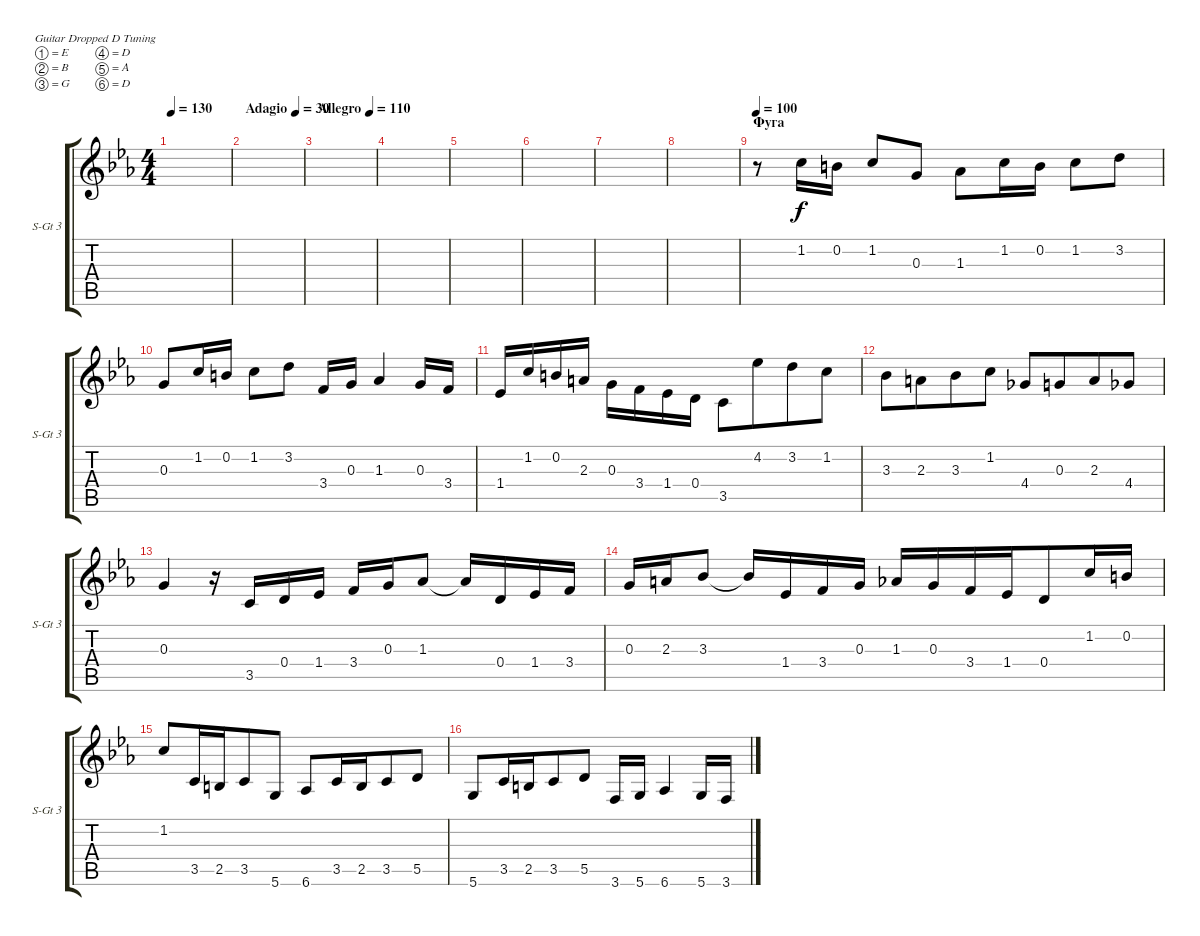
\defaultSystemsLayout 4
\bracketExtendMode groupsimilarinstruments
\useSystemSignSeparator
\singleTrackTrackNamePolicy allsystems
\multiTrackTrackNamePolicy allsystems
\firstSystemTrackNameOrientation horizontal
\otherSystemsTrackNameOrientation horizontal
\track ("Steel Guitar 3" "S-Gt 3") {instrument acousticguitarsteel}
\staff {score tabs}
\tuning (E4 B3 G3 D3 A2 D2)
\ts (4 4)
\tempo 130
\clef g2
\ks cminor
|
\tempo (30 "Adagio")
|
\tempo (110 "Allegro")
|
|
|
|
|
|
\beaming (8 2 2 2 2)
\section ("" "Фуга")
\tempo 100
r.8 1.2.16 0.2.16 1.2.8 0.3.8 1.3.8 1.2.16 0.2.16 1.2.8 3.2.8 |
0.3.8 1.2.16 0.2.16 1.2.8 3.2.8 3.4.16 0.3.16 1.3.4 0.3.16 3.4.16 |
\beaming (8 4 4)
1.4.16 1.2.16 0.2.16 2.3.16{beam split} 0.3.16 3.4.16 1.4.16 0.4.16 3.5.8{beam invert} 4.2.8{beam merge} 3.2.8 1.2.8 |
3.3.8 2.3.8 3.3.8 1.2.8 4.4.8 0.3.8 2.3.8 4.4.8 |
0.3.4 r.16 3.5.16 0.4.16 1.4.16 3.4.16 0.3.16 1.3.8{beam split} 1.3{t}.16 0.4.16 1.4.16 3.4.16 |
0.3.16 2.3.16 3.3.8{beam split} 3.3{t}.16 1.4.16 3.4.16 0.3.16 1.3.16 0.3.16 3.4.16 1.4.16 0.4.8 1.2.16 0.2.16 |
1.2.8 3.5.16 2.5.16 3.5.8 5.6.8 6.6.8 3.5.16 2.5.16 3.5.8 5.5.8 |
5.6.8 3.5.16 2.5.16 3.5.8 5.5.8 3.6.16 5.6.16 6.6.4 5.6.16 3.6.16
